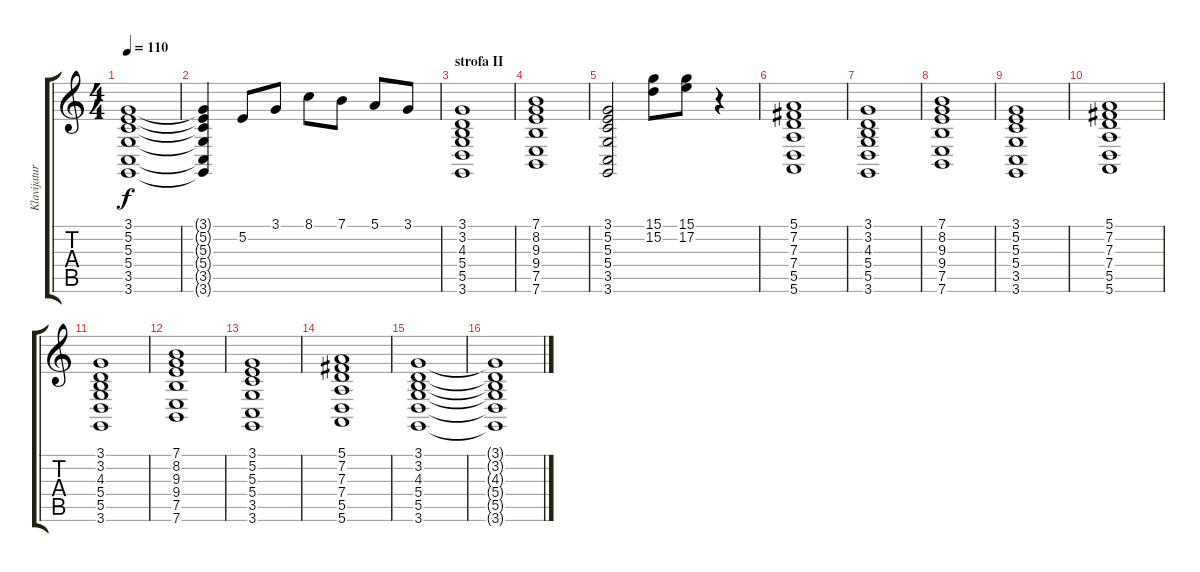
\track ("Klavijature 2" "Klavijatur") {instrument electricpiano1}
\staff {score tabs}
\tuning (E4 B3 G3 D3 A2 E2) {hide}
\ts (4 4)
\tempo 110
\clef g2
\ks c
(3.1 5.2 5.3 5.4 3.5 3.6).1{dy f} |
(3.1{t} 5.2{t} 5.3{t} 5.4{t} 3.5{t} 3.6{t}).4 5.2.8 3.1.8 8.1.8 7.1.8 5.1.8 3.1.8 |
\section ("" "strofa II")
(3.1 3.2 4.3 5.4 5.5 3.6).1 |
(7.1 8.2 9.3 9.4 7.5 7.6).1 |
(3.1 5.2 5.3 5.4 3.5 3.6).2 (15.1 15.2).8 (15.1 17.2).8 r.4 |
(5.1 7.2 7.3 7.4 5.5 5.6).1 |
(3.1 3.2 4.3 5.4 5.5 3.6).1 |
(7.1 8.2 9.3 9.4 7.5 7.6).1 |
(3.1 5.2 5.3 5.4 3.5 3.6).1 |
(5.1 7.2 7.3 7.4 5.5 5.6).1 |
(3.1 3.2 4.3 5.4 5.5 3.6).1 |
(7.1 8.2 9.3 9.4 7.5 7.6).1 |
(3.1 5.2 5.3 5.4 3.5 3.6).1 |
(5.1 7.2 7.3 7.4 5.5 5.6).1 |
(3.1 3.2 4.3 5.4 5.5 3.6).1 |
(3.1{t} 3.2{t} 4.3{t} 5.4{t} 5.5{t} 3.6{t}).1
